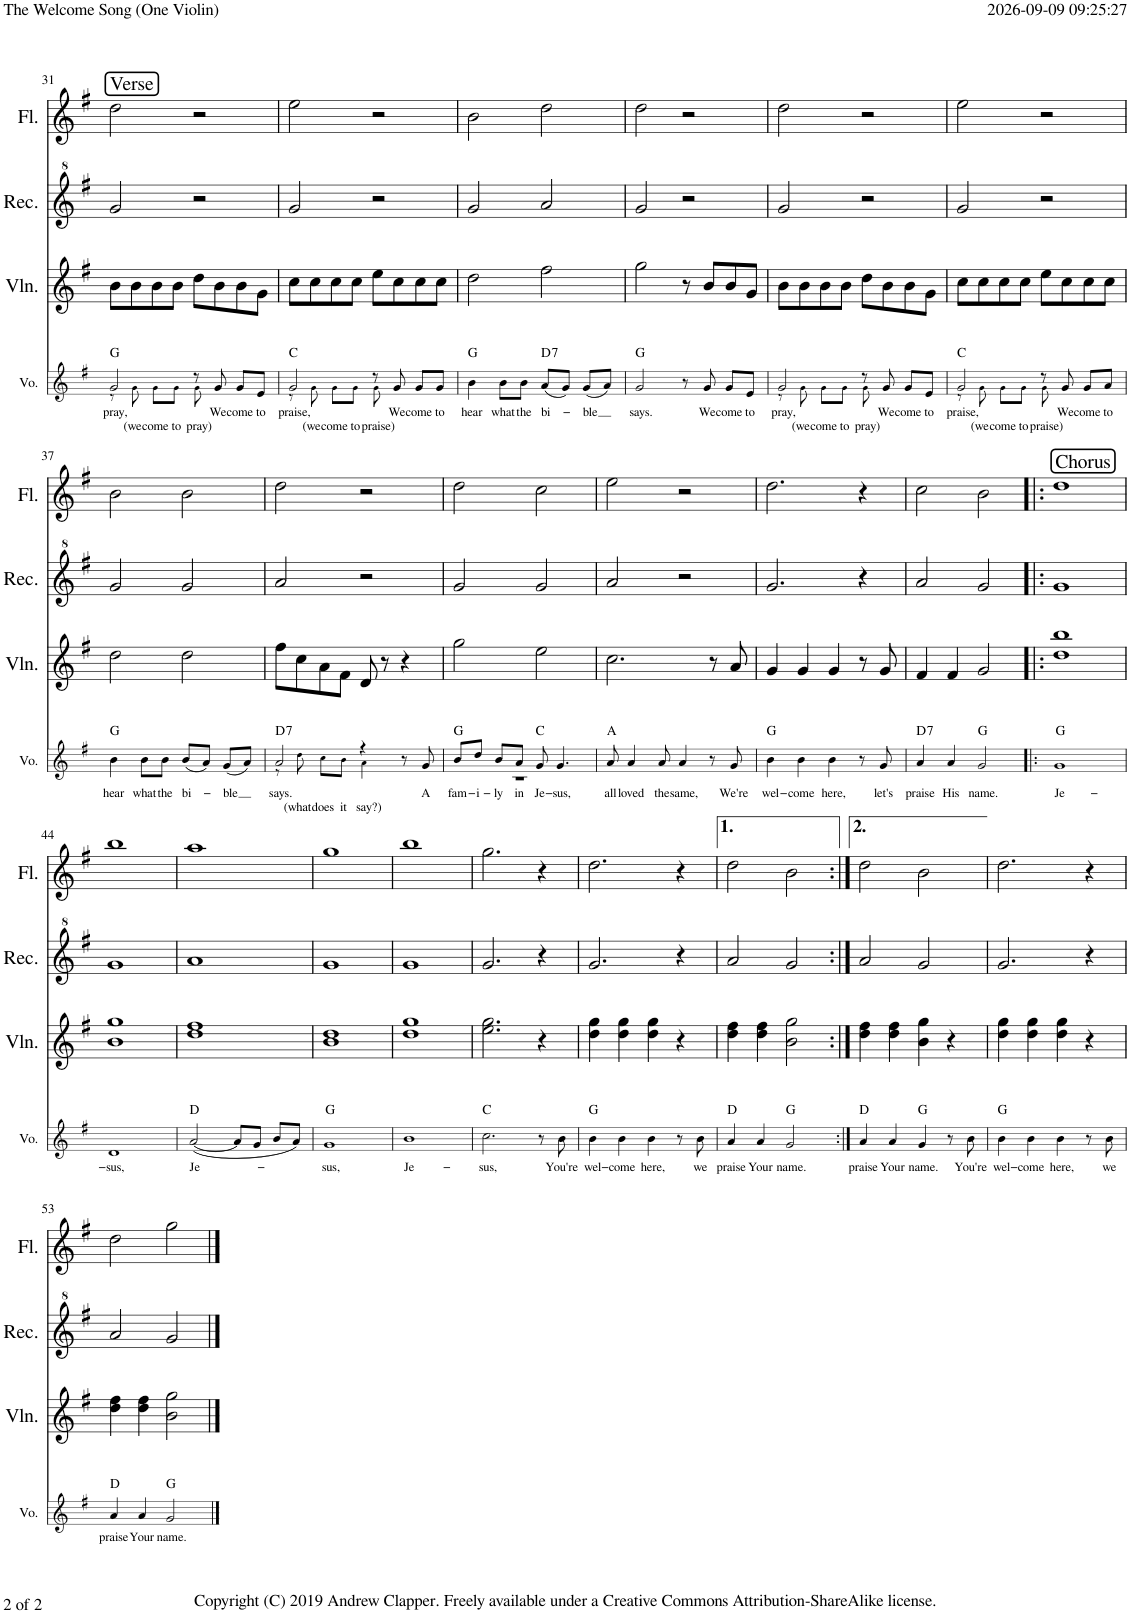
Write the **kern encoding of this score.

**kern	**text	**text	**harte	**kern	**kern	**kern
*part4	*part4	*part4	*part4	*part3	*part2	*part1
*staff4	*staff4	*staff4	*	*staff3	*staff2	*staff1
*I"Voice	*	*	*	*I"Violin	*I"Recorder	*I"Flute
*I'Vo.	*	*	*	*I'Vln.	*I'Rec.	*I'Fl.
!!LO:PB:g=z
*clefG2	*	*	*	*clefG2	*clefG^2	*clefG2
*k[f#]	*	*	*	*k[f#]	*k[f#]	*k[f#]
*M4/4	*	*	*	*M4/4	*M4/4	*M4/4
=31	=31	=31	=31	=31	=31	=31
!	!	!	!	!	!	!LO:TX:a:t=Verse
!	!LO:LY:b	!	!	!	!	!
*^	*	*	*	*	*	*
2g/	8r	pray,	.	G:maj	8b\L	2gg/	2dd\
!	!	!	!LO:LY:b	!	!	!	!
.	8g!\	.	(we	.	8b\	.	.
!	!	!	!LO:LY:b	!	!	!	!
.	8g!\L	.	come	.	8b\	.	.
!	!	!	!LO:LY:b	!	!	!	!
.	8g!\J	.	to	.	8b\J	.	.
!	!	!	!LO:LY:b	!	!	!	!
8r	8g!\	.	pray)	.	8dd\L	2r	2r
!	!	!LO:LY:b	!	!	!	!	!
8g/	4.ryy	We	.	.	8b\	.	.
!	!	!LO:LY:b	!	!	!	!	!
8g/L	.	come	.	.	8b\	.	.
!	!	!LO:LY:b	!	!	!	!	!
8e/J	.	to	.	.	8g\J	.	.
=32	=32	=32	=32	=32	=32	=32	=32
!	!	!LO:LY:b	!	!	!	!	!
2g/	8r	praise,	.	C:maj	8cc\L	2gg/	2ee\
!	!	!	!LO:LY:b	!	!	!	!
.	8g!\	.	(we	.	8cc\	.	.
!	!	!	!LO:LY:b	!	!	!	!
.	8g!\L	.	come	.	8cc\	.	.
!	!	!	!LO:LY:b	!	!	!	!
.	8g!\J	.	to	.	8cc\J	.	.
!	!	!	!LO:LY:b	!	!	!	!
8r	8g!\	.	praise)	.	8ee\L	2r	2r
!	!	!LO:LY:b	!	!	!	!	!
8g/	4.ryy	We	.	.	8cc\	.	.
!	!	!LO:LY:b	!	!	!	!	!
8g/L	.	come	.	.	8cc\	.	.
!	!	!LO:LY:b	!	!	!	!	!
8g/J	.	to	.	.	8cc\J	.	.
*v	*v	*	*	*	*	*	*
=33	=33	=33	=33	=33	=33	=33
!	!LO:LY:b	!	!	!	!	!
4b\	hear	.	G:maj	2dd\	2gg/	2b\
!	!LO:LY:b	!	!	!	!	!
8b\L	what	.	.	.	.	.
!	!LO:LY:b	!	!	!	!	!
8b\J	the	.	.	.	.	.
!	!LO:LY:b	!	!LO:H:kt=7	!	!	!
(8a/L	bi-	.	D:7	2ff#\	2aa/	2dd\
8g/J)	.	.	.	.	.	.
!	!LO:LY:b	!	!	!	!	!
(8g/L	-ble	.	.	.	.	.
8a/J)	.	.	.	.	.	.
=34	=34	=34	=34	=34	=34	=34
!	!LO:LY:b	!	!	!	!	!
2g/	says.	.	G:maj	2gg\	2gg/	2dd\
8r	.	.	.	8r	2r	2r
!	!LO:LY:b	!	!	!	!	!
8g/	We	.	.	8b/L	.	.
!	!LO:LY:b	!	!	!	!	!
8g/L	come	.	.	8b/	.	.
!	!LO:LY:b	!	!	!	!	!
8e/J	to	.	.	8g/J	.	.
=35	=35	=35	=35	=35	=35	=35
!	!LO:LY:b	!	!	!	!	!
*^	*	*	*	*	*	*
2g/	8r	pray,	.	.	8b\L	2gg/	2dd\
!	!	!	!LO:LY:b	!	!	!	!
.	8g!\	.	(we	.	8b\	.	.
!	!	!	!LO:LY:b	!	!	!	!
.	8g!\L	.	come	.	8b\	.	.
!	!	!	!LO:LY:b	!	!	!	!
.	8g!\J	.	to	.	8b\J	.	.
!	!	!	!LO:LY:b	!	!	!	!
8r	8g!\	.	pray)	.	8dd\L	2r	2r
!	!	!LO:LY:b	!	!	!	!	!
8g/	4.ryy	We	.	.	8b\	.	.
!	!	!LO:LY:b	!	!	!	!	!
8g/L	.	come	.	.	8b\	.	.
!	!	!LO:LY:b	!	!	!	!	!
8e/J	.	to	.	.	8g\J	.	.
=36	=36	=36	=36	=36	=36	=36	=36
!	!	!LO:LY:b	!	!	!	!	!
2g/	8r	praise,	.	C:maj	8cc\L	2gg/	2ee\
!	!	!	!LO:LY:b	!	!	!	!
.	8g!\	.	(we	.	8cc\	.	.
!	!	!	!LO:LY:b	!	!	!	!
.	8g!\L	.	come	.	8cc\	.	.
!	!	!	!LO:LY:b	!	!	!	!
.	8g!\J	.	to	.	8cc\J	.	.
!	!	!	!LO:LY:b	!	!	!	!
8r	8g!\	.	praise)	.	8ee\L	2r	2r
!	!	!LO:LY:b	!	!	!	!	!
8g/	4.ryy	We	.	.	8cc\	.	.
!	!	!LO:LY:b	!	!	!	!	!
8g/L	.	come	.	.	8cc\	.	.
!	!	!LO:LY:b	!	!	!	!	!
8a/J	.	to	.	.	8cc\J	.	.
*v	*v	*	*	*	*	*	*
!!LO:LB:g=z
=37	=37	=37	=37	=37	=37	=37
!	!LO:LY:b	!	!	!	!	!
4b\	hear	.	G:maj	2dd\	2gg/	2b\
!	!LO:LY:b	!	!	!	!	!
8b\L	what	.	.	.	.	.
!	!LO:LY:b	!	!	!	!	!
8b\J	the	.	.	.	.	.
!	!LO:LY:b	!	!	!	!	!
(8b/L	bi-	.	.	2dd\	2gg/	2b\
8a/J)	.	.	.	.	.	.
!	!LO:LY:b	!	!	!	!	!
(8g/L	-ble	.	.	.	.	.
8a/J)	.	.	.	.	.	.
=38	=38	=38	=38	=38	=38	=38
!	!LO:LY:b	!	!LO:H:kt=7	!	!	!
*^	*	*	*	*	*	*
2a/	8r	says.	.	D:7	8ff#\L	2aa/	2dd\
!	!	!	!LO:LY:b	!	!	!	!
.	8dd!\	.	(what	.	8cc\	.	.
!	!	!	!LO:LY:b	!	!	!	!
.	8cc!\L	.	does	.	8a\	.	.
!	!	!	!LO:LY:b	!	!	!	!
.	8b!\J	.	it	.	8f#\J	.	.
!	!	!	!LO:LY:b	!	!	!	!
4r	4a!\	.	say?)	.	8d/	2r	2r
.	.	.	.	.	8r	.	.
8r	4ryy	.	.	.	4r	.	.
!	!	!LO:LY:b	!	!	!	!	!
8g/	.	A	.	.	.	.	.
=39	=39	=39	=39	=39	=39	=39	=39
!	!	!LO:LY:b	!	!	!	!	!
8b/L	1r	fam-	.	G:maj	2gg\	2gg/	2dd\
!	!	!LO:LY:b	!	!	!	!	!
8dd/J	.	-i-	.	.	.	.	.
!	!	!LO:LY:b	!	!	!	!	!
8b/L	.	-ly	.	.	.	.	.
!	!	!LO:LY:b	!	!	!	!	!
8a/J	.	in	.	.	.	.	.
!	!	!LO:LY:b	!	!	!	!	!
8g/	.	Je-	.	C:maj	2ee\	2gg/	2cc\
!	!	!LO:LY:b	!	!	!	!	!
4.g/	.	-sus,	.	.	.	.	.
*v	*v	*	*	*	*	*	*
=40	=40	=40	=40	=40	=40	=40
!	!LO:LY:b	!	!	!	!	!
8a/	all	.	A:maj	2.cc\	2aa/	2ee\
!	!LO:LY:b	!	!	!	!	!
4a/	loved	.	.	.	.	.
!	!LO:LY:b	!	!	!	!	!
8a/	the	.	.	.	.	.
!	!LO:LY:b	!	!	!	!	!
4a/	same,	.	.	.	2r	2r
8r	.	.	.	8r	.	.
!	!LO:LY:b	!	!	!	!	!
8g/	We're	.	.	8a/	.	.
=41	=41	=41	=41	=41	=41	=41
!	!LO:LY:b	!	!	!	!	!
4b\	wel-	.	G:maj	4g/	2.gg/	2.dd\
!	!LO:LY:b	!	!	!	!	!
4b\	-come	.	.	4g/	.	.
!	!LO:LY:b	!	!	!	!	!
4b\	here,	.	.	4g/	.	.
8r	.	.	.	8r	4r	4r
!	!LO:LY:b	!	!	!	!	!
8g/	let's	.	.	8g/	.	.
=42	=42	=42	=42	=42	=42	=42
!	!LO:LY:b	!	!LO:H:kt=7	!	!	!
4a/	praise	.	D:7	4f#/	2aa/	2cc\
!	!LO:LY:b	!	!	!	!	!
4a/	His	.	.	4f#/	.	.
!	!LO:LY:b	!	!	!	!	!
2g/	name.	.	G:maj	2g/	2gg/	2b\
=43!|:	=43!|:	=43!|:	=43!|:	=43!|:	=43!|:	=43!|:
!	!	!	!	!	!	!LO:TX:a:t=Chorus
!	!LO:LY:b	!	!	!	!	!
1g	Je-	.	G:maj	1dd 1bb	1gg	1dd
!!LO:LB:g=z
=44	=44	=44	=44	=44	=44	=44
!	!LO:LY:b	!	!	!	!	!
1d	-sus,	.	.	1b 1gg	1gg	1bb
=45	=45	=45	=45	=45	=45	=45
!	!LO:LY:b	!	!	!	!	!
([2a/	Je-	.	D:maj	1dd 1ff#	1aa	1aa
8a/L]	.	.	.	.	.	.
8g/J	.	.	.	.	.	.
8b/L	.	.	.	.	.	.
8a/J)	.	.	.	.	.	.
=46	=46	=46	=46	=46	=46	=46
!	!LO:LY:b	!	!	!	!	!
1g	-sus,	.	G:maj	1b 1dd	1gg	1gg
=47	=47	=47	=47	=47	=47	=47
!	!LO:LY:b	!	!	!	!	!
1b	Je-	.	.	1dd 1gg	1gg	1bb
=48	=48	=48	=48	=48	=48	=48
!	!LO:LY:b	!	!	!	!	!
2.cc\	-sus,	.	C:maj	2.ee\ 2.gg\	2.gg/	2.gg\
8r	.	.	.	4r	4r	4r
!	!LO:LY:b	!	!	!	!	!
8b\	You're	.	.	.	.	.
=49	=49	=49	=49	=49	=49	=49
!	!LO:LY:b	!	!	!	!	!
4b\	wel-	.	G:maj	4dd\ 4gg\	2.gg/	2.dd\
!	!LO:LY:b	!	!	!	!	!
4b\	-come	.	.	4dd\ 4gg\	.	.
!	!LO:LY:b	!	!	!	!	!
4b\	here,	.	.	4dd\ 4gg\	.	.
8r	.	.	.	4r	4r	4r
!	!LO:LY:b	!	!	!	!	!
8b\	we	.	.	.	.	.
=50	=50	=50	=50	=50	=50	=50
!	!LO:LY:b	!	!	!	!	!
4a/	praise	.	D:maj	4dd\ 4ff#\	2aa/	2dd\
!	!LO:LY:b	!	!	!	!	!
4a/	Your	.	.	4dd\ 4ff#\	.	.
!	!LO:LY:b	!	!	!	!	!
2g/	name.	.	G:maj	2b\ 2gg\	2gg/	2b\
=51:|!	=51:|!	=51:|!	=51:|!	=51:|!	=51:|!	=51:|!
!	!LO:LY:b	!	!	!	!	!
4a/	praise	.	D:maj	4dd\ 4ff#\	2aa/	2dd\
!	!LO:LY:b	!	!	!	!	!
4a/	Your	.	.	4dd\ 4ff#\	.	.
!	!LO:LY:b	!	!	!	!	!
4g/	name.	.	G:maj	4b\ 4gg\	2gg/	2b\
8r	.	.	.	4r	.	.
!	!LO:LY:b	!	!	!	!	!
8b\	You're	.	.	.	.	.
=52	=52	=52	=52	=52	=52	=52
!	!LO:LY:b	!	!	!	!	!
4b\	wel-	.	G:maj	4dd\ 4gg\	2.gg/	2.dd\
!	!LO:LY:b	!	!	!	!	!
4b\	-come	.	.	4dd\ 4gg\	.	.
!	!LO:LY:b	!	!	!	!	!
4b\	here,	.	.	4dd\ 4gg\	.	.
8r	.	.	.	4r	4r	4r
!	!LO:LY:b	!	!	!	!	!
8b\	we	.	.	.	.	.
!!LO:LB:g=z
=53	=53	=53	=53	=53	=53	=53
!	!LO:LY:b	!	!	!	!	!
4a/	praise	.	D:maj	4dd\ 4ff#\	2aa/	2dd\
!	!LO:LY:b	!	!	!	!	!
4a/	Your	.	.	4dd\ 4ff#\	.	.
!	!LO:LY:b	!	!	!	!	!
2g/	name.	.	G:maj	2b\ 2gg\	2gg/	2gg\
==	==	==	==	==	==	==
*-	*-	*-	*-	*-	*-	*-
